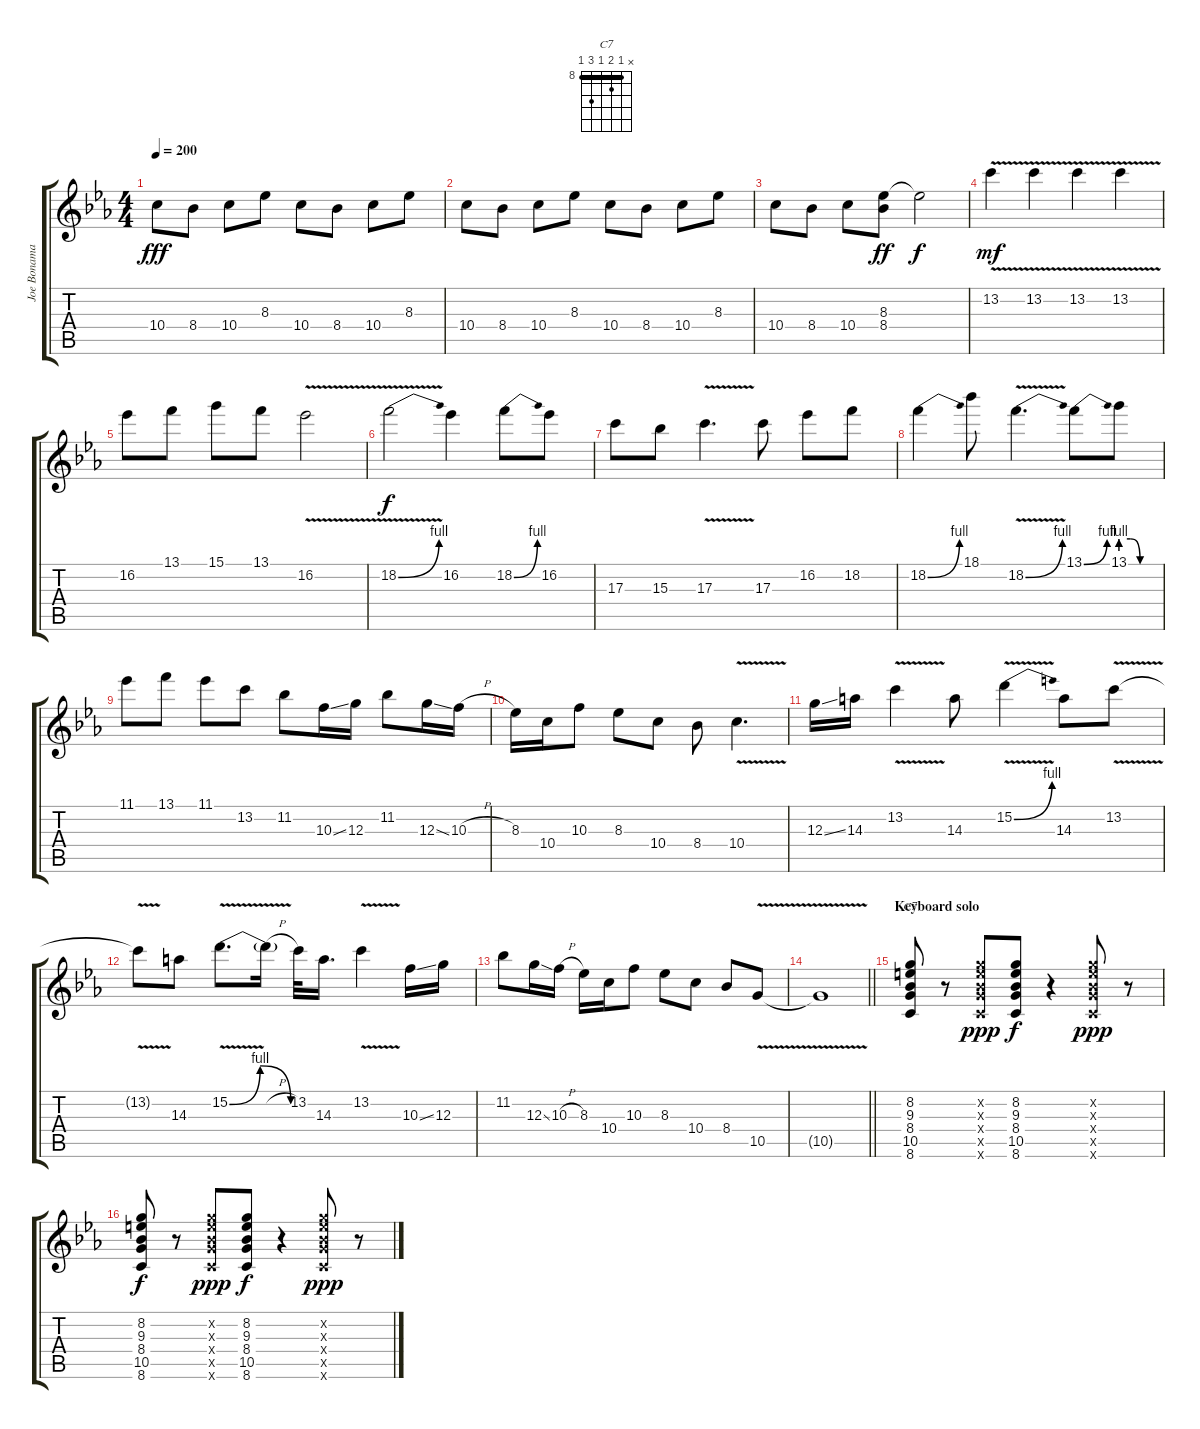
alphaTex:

\track ("Joe Bonamassa" "Joe Bonama") {instrument overdrivenguitar}
\staff {score tabs}
\tuning (E4 B3 G3 D3 A2 E2) {hide}
\chord ("C7" x 8 9 8 10 8) {firstfret 8 barre 8}
\ts (4 4)
\tempo 200
\clef g2
\ks cminor
10.4.8{dy fff} 8.4.8 10.4.8 8.3.8 10.4.8 8.4.8 10.4.8 8.3.8 |
10.4.8 8.4.8 10.4.8 8.3.8 10.4.8 8.4.8 10.4.8 8.3.8 |
10.4.8 8.4.8 10.4.8 (8.3 8.4).8{dy ff} 8.3{t}.2{dy f} |
13.2{v}.4{dy mf} 13.2{v}.4 13.2{v}.4 13.2{v}.4 |
16.2.8 13.1.8 15.1.8 13.1.8 16.2{v}.2 |
18.2{be (bend 0 0 60 4) v}.2{dy f} 16.2.4 18.2{be (bend 0 0 60 4)}.8 16.2.8 |
17.3.8 15.3.8 17.3{v}.4{d} 17.3.8 16.2.8 18.2.8 |
18.2{be (bend 0 0 60 4)}.4 18.1.8 18.2{be (bend 0 0 60 4) v}.4{d} 13.1{be (bend 0 0 60 4)}.8 13.1{be (custom 0 4 15 4 30 0 60 0)}.8 |
11.1.8 13.1.8 11.1.8 13.2.8 11.2.8 10.3{ss}.16 12.3.16 11.2.8 12.3{ss}.16 10.3{h}.16 |
8.3.16 10.4.16 10.3.8 8.3.8 10.4.8 8.4.8 10.4{v}.4{d} |
12.3{ss}.16 14.3.16 13.2{v}.4 14.3.8 15.2{be (bend 0 0 60 4) v}.4 14.3.8 13.2{v}.8 |
13.2{t}.8 14.3.8 15.2{be (bendrelease 0 0 15 4 55 4 60 0) v}.8{d} 15.2{h t}.16 13.2.32 14.3.16{d} 13.2{v}.4 10.3{ss}.16 12.3.16 |
11.2.8 12.3{ss}.16 10.3{h}.16 8.3.16 10.4.16 10.3.8 8.3.8 10.4.8 8.4.8 10.5{v}.8 |
\barLineRight lightlight
10.5{t}.1 |
\section ("" "Keyboard solo")
(8.2 9.3 8.4 10.5 8.6).8{ch "C7"} r.8 (8.2{x} 9.3{x} 8.4{x} 10.5{x} 8.6{x}).8{dy ppp} (8.2 9.3 8.4 10.5 8.6).8{dy f} r.4 (8.2{x} 9.3{x} 8.4{x} 10.5{x} 8.6{x}).8{dy ppp} r.8 |
(8.2 9.3 8.4 10.5 8.6).8{dy f} r.8 (8.2{x} 9.3{x} 8.4{x} 10.5{x} 8.6{x}).8{dy ppp} (8.2 9.3 8.4 10.5 8.6).8{dy f} r.4 (8.2{x} 9.3{x} 8.4{x} 10.5{x} 8.6{x}).8{dy ppp} r.8
